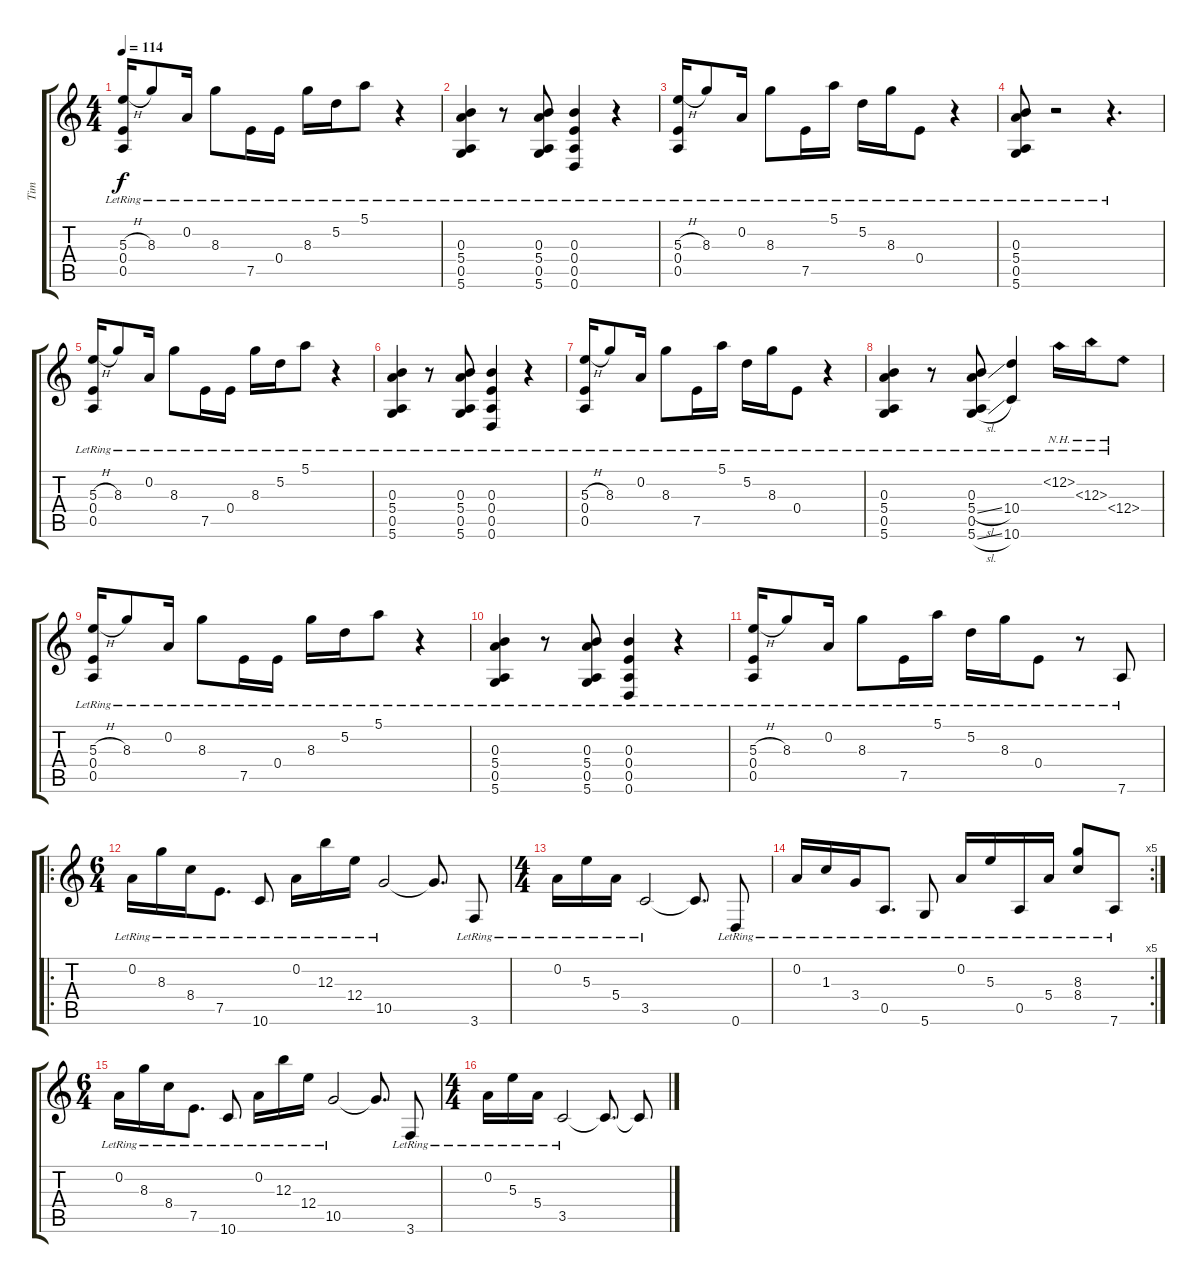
\track ("Tim" "Tim") {instrument electricguitarclean}
\staff {score tabs}
\tuning (E4 A3 B3 E3 A2 D2) {hide}
\ts (4 4)
\tempo 114
\clef g2
\ks c
(5.3{h lr} 0.4{lr} 0.5{lr}).16{dy f} 8.3{lr}.8 0.2{lr}.16 8.3{lr}.8 7.5{lr}.16 0.4{lr}.16 8.3{lr}.16 5.2{lr}.16 5.1{lr}.8 r.4 |
(0.3{lr} 5.4{lr} 0.5{lr} 5.6{lr}).4 r.8 (0.3{lr} 5.4{lr} 0.5{lr} 5.6{lr}).8 (0.3{lr} 0.4{lr} 0.5{lr} 0.6{lr}).4 r.4 |
(5.3{h lr} 0.4{lr} 0.5{lr}).16 8.3{lr}.8 0.2{lr}.16 8.3{lr}.8 7.5{lr}.16 5.1{lr}.16 5.2{lr}.16 8.3{lr}.16 0.4{lr}.8 r.4 |
(0.3{lr} 5.4{lr} 0.5{lr} 5.6{lr}).8 r.2 r.4{d} |
(5.3{h lr} 0.4{lr} 0.5{lr}).16 8.3{lr}.8 0.2{lr}.16 8.3{lr}.8 7.5{lr}.16 0.4{lr}.16 8.3{lr}.16 5.2{lr}.16 5.1{lr}.8 r.4 |
(0.3{lr} 5.4{lr} 0.5{lr} 5.6{lr}).4 r.8 (0.3{lr} 5.4{lr} 0.5{lr} 5.6{lr}).8 (0.3{lr} 0.4{lr} 0.5{lr} 0.6{lr}).4 r.4 |
(5.3{h lr} 0.4{lr} 0.5{lr}).16 8.3{lr}.8 0.2{lr}.16 8.3{lr}.8 7.5{lr}.16 5.1{lr}.16 5.2{lr}.16 8.3{lr}.16 0.4{lr}.8 r.4 |
(0.3{lr} 5.4{lr} 0.5{lr} 5.6{lr}).4 r.8 (0.3{lr} 5.4{sl lr} 0.5{lr} 5.6{sl lr}).8 (10.4{lr} 10.6{lr}).4 12.2{nh lr}.16 12.3{nh lr}.16 12.4{nh lr}.8 |
(5.3{h lr} 0.4{lr} 0.5{lr}).16 8.3{lr}.8 0.2{lr}.16 8.3{lr}.8 7.5{lr}.16 0.4{lr}.16 8.3{lr}.16 5.2{lr}.16 5.1{lr}.8 r.4 |
(0.3{lr} 5.4{lr} 0.5{lr} 5.6{lr}).4 r.8 (0.3{lr} 5.4{lr} 0.5{lr} 5.6{lr}).8 (0.3{lr} 0.4{lr} 0.5{lr} 0.6{lr}).4 r.4 |
(5.3{h lr} 0.4{lr} 0.5{lr}).16 8.3{lr}.8 0.2{lr}.16 8.3{lr}.8 7.5{lr}.16 5.1{lr}.16 5.2{lr}.16 8.3{lr}.16 0.4{lr}.8 r.8 7.6{lr}.8 |
\ro
\ts (6 4)
0.2{lr}.16 8.3{lr}.16 8.4{lr}.16 7.5{lr}.8{d} 10.6{lr}.8 0.2{lr}.16 12.3{lr}.16 12.4{lr}.16 10.5{lr}.2 10.5{t}.8{d} 3.6{lr}.8 |
\ts (4 4)
0.2{lr}.16 5.3{lr}.16 5.4{lr}.16 3.5{lr}.2 3.5{t}.8{d} 0.6{lr}.8 |
\rc 5
0.2{lr}.16 1.3{lr}.16 3.4{lr}.16 0.5{lr}.8{d} 5.6{lr}.8 0.2{lr}.16 5.3{lr}.16 0.5{lr}.16 5.4{lr}.16 (8.3{lr} 8.4{lr}).8 7.6{lr}.8 |
\ts (6 4)
0.2{lr}.16 8.3{lr}.16 8.4{lr}.16 7.5{lr}.8{d} 10.6{lr}.8 0.2{lr}.16 12.3{lr}.16 12.4{lr}.16 10.5{lr}.2 10.5{t}.8{d} 3.6{lr}.8 |
\ts (4 4)
0.2{lr}.16 5.3{lr}.16 5.4{lr}.16 3.5{lr}.2 3.5{t}.8{d} 3.5{t}.8
